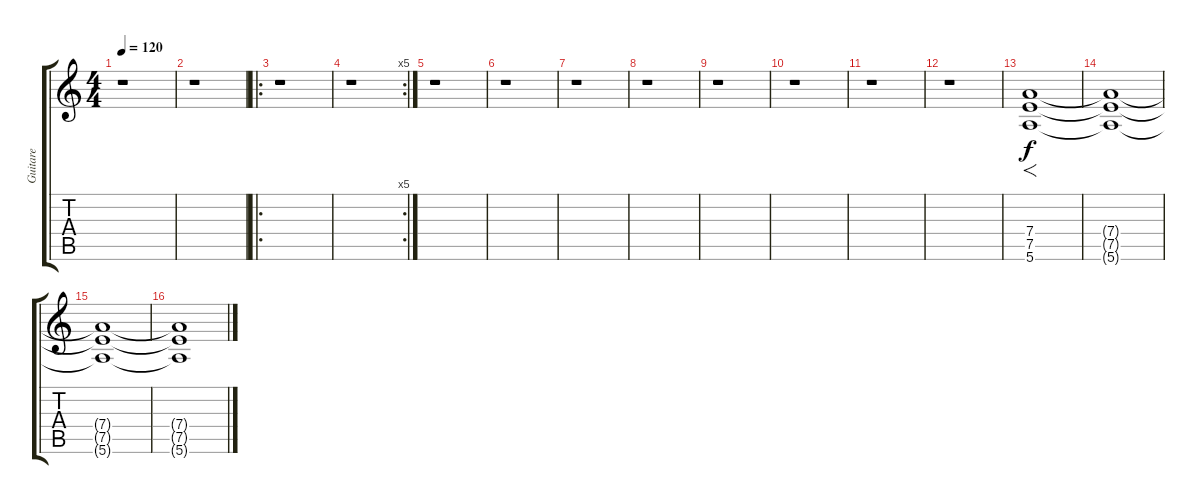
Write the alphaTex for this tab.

\track ("Guitare" "Guitare") {instrument distortionguitar}
\staff {score tabs}
\tuning (E4 B3 G3 D3 A2 E2) {hide}
\ts (4 4)
\tempo 120
\clef g2
\ks c
r.1{dy f} |
r.1 |
\ro
r.1 |
\rc 5
r.1 |
r.1 |
r.1 |
r.1 |
r.1 |
r.1 |
r.1 |
r.1 |
r.1 |
(7.4 7.5 5.6).1{f} |
(7.4{t} 7.5{t} 5.6{t}).1 |
(7.4{t} 7.5{t} 5.6{t}).1 |
(7.4{t} 7.5{t} 5.6{t}).1
